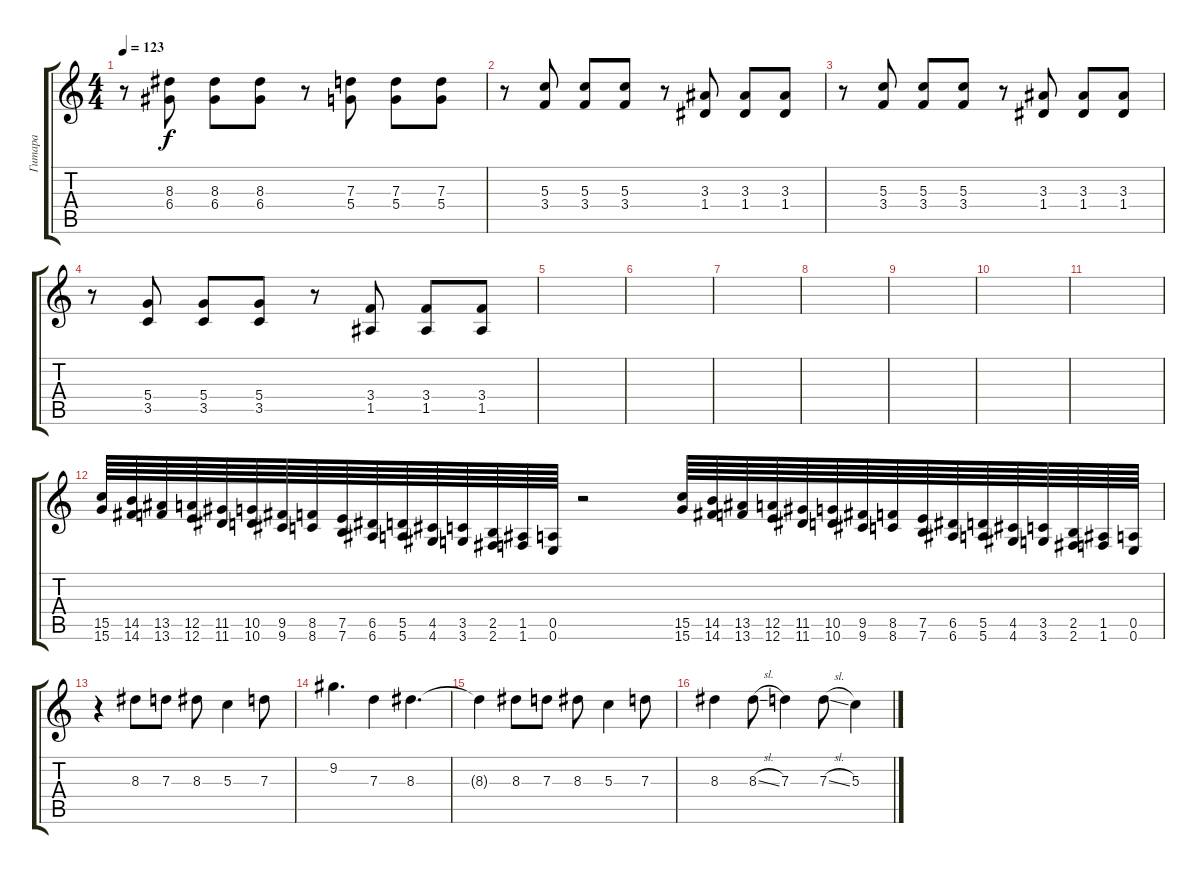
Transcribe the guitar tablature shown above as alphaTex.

\track ("Гитара" "Гитара") {instrument distortionguitar}
\staff {score tabs}
\tuning (E4 B3 G3 D3 A2 E2) {hide}
\ts (4 4)
\tempo 123
\clef g2
\ks c
r.8{dy f} (8.3 6.4).8 (8.3 6.4).8 (8.3 6.4).8 r.8 (7.3 5.4).8 (7.3 5.4).8 (7.3 5.4).8 |
r.8 (5.3 3.4).8 (5.3 3.4).8 (5.3 3.4).8 r.8 (3.3 1.4).8 (3.3 1.4).8 (3.3 1.4).8 |
r.8 (5.3 3.4).8 (5.3 3.4).8 (5.3 3.4).8 r.8 (3.3 1.4).8 (3.3 1.4).8 (3.3 1.4).8 |
r.8 (5.4 3.5).8 (5.4 3.5).8 (5.4 3.5).8 r.8 (3.4 1.5).8 (3.4 1.5).8 (3.4 1.5).8 |
|
|
|
|
|
|
|
(15.5 15.6).64 (14.5 14.6).64 (13.5 13.6).64 (12.5 12.6).64 (11.5 11.6).64 (10.5 10.6).64 (9.5 9.6).64 (8.5 8.6).64 (7.5 7.6).64 (6.5 6.6).64 (5.5 5.6).64 (4.5 4.6).64 (3.5 3.6).64 (2.5 2.6).64 (1.5 1.6).64 (0.5 0.6).64 r.2 (15.5 15.6).64 (14.5 14.6).64 (13.5 13.6).64 (12.5 12.6).64 (11.5 11.6).64 (10.5 10.6).64 (9.5 9.6).64 (8.5 8.6).64 (7.5 7.6).64 (6.5 6.6).64 (5.5 5.6).64 (4.5 4.6).64 (3.5 3.6).64 (2.5 2.6).64 (1.5 1.6).64 (0.5 0.6).64 |
r.4 8.3.8 7.3.8 8.3.8 5.3.4 7.3.8 |
9.2.4{d} 7.3.4 8.3.4{d} |
8.3{t}.4 8.3.8 7.3.8 8.3.8 5.3.4 7.3.8 |
8.3.4 8.3{sl}.8 7.3.4 7.3{sl}.8 5.3.4
